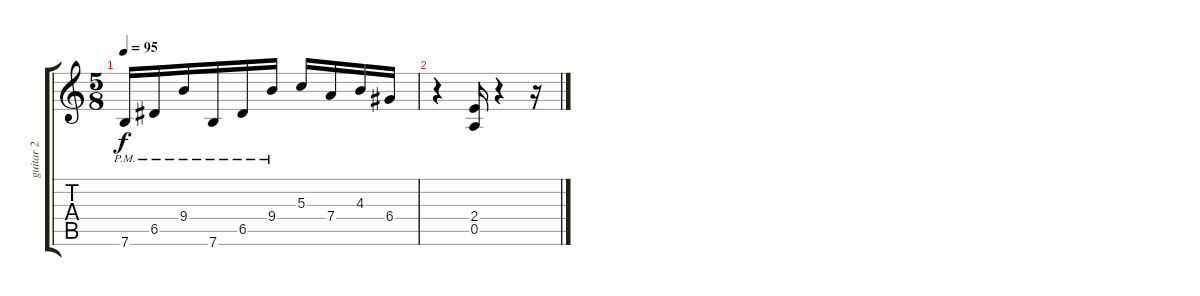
\track ("guitar 2" "guitar 2") {instrument distortionguitar}
\staff {score tabs}
\tuning (E4 B3 G3 D3 A2 E2) {hide}
\ts (5 8)
\tempo 95
\clef g2
\ks c
7.6{pm}.16{dy f} 6.5{pm}.16 9.4{pm}.16 7.6{pm}.16 6.5{pm}.16 9.4{pm}.16 5.3.16 7.4.16 4.3.16 6.4.16 |
r.4 (2.4 0.5).16 r.4 r.16
